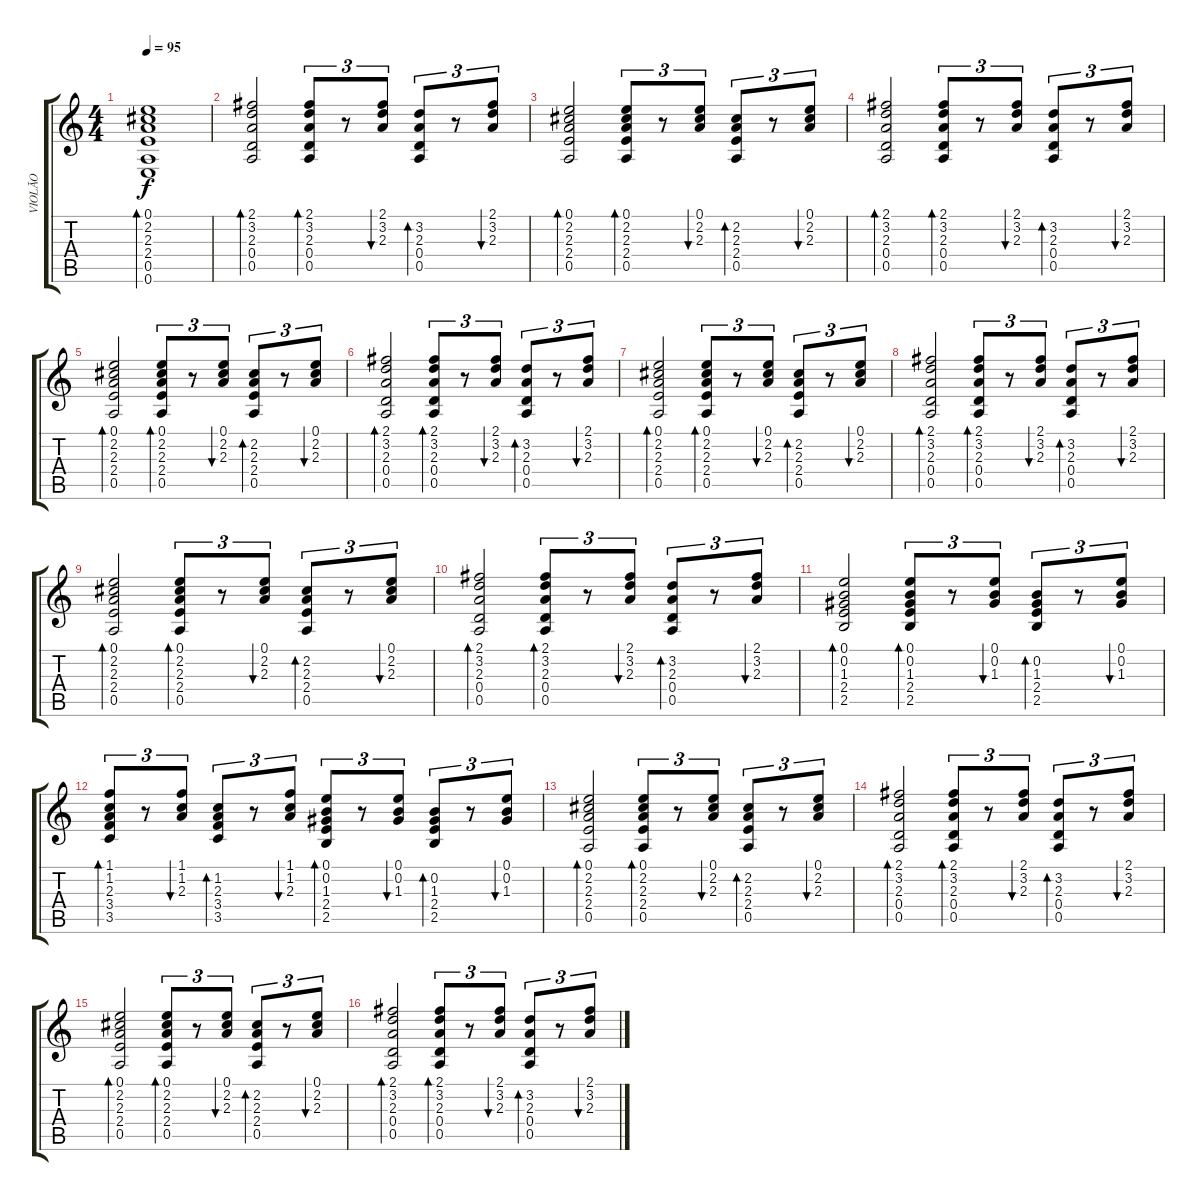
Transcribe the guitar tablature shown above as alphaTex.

\track ("VIOLÃO" "VIOLÃO") {instrument acousticguitarsteel}
\staff {score tabs}
\tuning (E4 B3 G3 D3 A2 E2) {hide}
\ts (4 4)
\tempo 95
\clef g2
\ks c
(0.1 2.2 2.3 2.4 0.5 0.6).1{bd 120 dy f} |
(2.1 3.2 2.3 0.4 0.5).2{bd 60} (2.1 3.2 2.3 0.4 0.5).8{tu (3 2) bd 60} r.8{tu (3 2)} (2.1 3.2 2.3).8{tu (3 2) bu 120} (3.2 2.3 0.4 0.5).8{tu (3 2) bd 60} r.8{tu (3 2)} (2.1 3.2 2.3).8{tu (3 2) bu 120} |
(0.1 2.2 2.3 2.4 0.5).2{bd 60} (0.1 2.2 2.3 2.4 0.5).8{tu (3 2) bd 60} r.8{tu (3 2)} (0.1 2.2 2.3).8{tu (3 2) bu 120} (2.2 2.3 2.4 0.5).8{tu (3 2) bd 60} r.8{tu (3 2)} (0.1 2.2 2.3).8{tu (3 2) bu 120} |
(2.1 3.2 2.3 0.4 0.5).2{bd 60} (2.1 3.2 2.3 0.4 0.5).8{tu (3 2) bd 60} r.8{tu (3 2)} (2.1 3.2 2.3).8{tu (3 2) bu 120} (3.2 2.3 0.4 0.5).8{tu (3 2) bd 60} r.8{tu (3 2)} (2.1 3.2 2.3).8{tu (3 2) bu 120} |
(0.1 2.2 2.3 2.4 0.5).2{bd 60} (0.1 2.2 2.3 2.4 0.5).8{tu (3 2) bd 60} r.8{tu (3 2)} (0.1 2.2 2.3).8{tu (3 2) bu 120} (2.2 2.3 2.4 0.5).8{tu (3 2) bd 60} r.8{tu (3 2)} (0.1 2.2 2.3).8{tu (3 2) bu 120} |
(2.1 3.2 2.3 0.4 0.5).2{bd 60} (2.1 3.2 2.3 0.4 0.5).8{tu (3 2) bd 60} r.8{tu (3 2)} (2.1 3.2 2.3).8{tu (3 2) bu 120} (3.2 2.3 0.4 0.5).8{tu (3 2) bd 60} r.8{tu (3 2)} (2.1 3.2 2.3).8{tu (3 2) bu 120} |
(0.1 2.2 2.3 2.4 0.5).2{bd 60} (0.1 2.2 2.3 2.4 0.5).8{tu (3 2) bd 60} r.8{tu (3 2)} (0.1 2.2 2.3).8{tu (3 2) bu 120} (2.2 2.3 2.4 0.5).8{tu (3 2) bd 60} r.8{tu (3 2)} (0.1 2.2 2.3).8{tu (3 2) bu 120} |
(2.1 3.2 2.3 0.4 0.5).2{bd 60} (2.1 3.2 2.3 0.4 0.5).8{tu (3 2) bd 60} r.8{tu (3 2)} (2.1 3.2 2.3).8{tu (3 2) bu 120} (3.2 2.3 0.4 0.5).8{tu (3 2) bd 60} r.8{tu (3 2)} (2.1 3.2 2.3).8{tu (3 2) bu 120} |
(0.1 2.2 2.3 2.4 0.5).2{bd 60} (0.1 2.2 2.3 2.4 0.5).8{tu (3 2) bd 60} r.8{tu (3 2)} (0.1 2.2 2.3).8{tu (3 2) bu 120} (2.2 2.3 2.4 0.5).8{tu (3 2) bd 60} r.8{tu (3 2)} (0.1 2.2 2.3).8{tu (3 2) bu 120} |
(2.1 3.2 2.3 0.4 0.5).2{bd 60} (2.1 3.2 2.3 0.4 0.5).8{tu (3 2) bd 60} r.8{tu (3 2)} (2.1 3.2 2.3).8{tu (3 2) bu 120} (3.2 2.3 0.4 0.5).8{tu (3 2) bd 60} r.8{tu (3 2)} (2.1 3.2 2.3).8{tu (3 2) bu 120} |
(0.1 0.2 1.3 2.4 2.5).2{bd 60} (0.1 0.2 1.3 2.4 2.5).8{tu (3 2) bd 60} r.8{tu (3 2)} (0.1 0.2 1.3).8{tu (3 2) bu 120} (0.2 1.3 2.4 2.5).8{tu (3 2) bd 60} r.8{tu (3 2)} (0.1 0.2 1.3).8{tu (3 2) bu 120} |
(1.1 1.2 2.3 3.4 3.5).8{tu (3 2) bd 60} r.8{tu (3 2)} (1.1 1.2 2.3).8{tu (3 2) bu 120} (1.2 2.3 3.4 3.5).8{tu (3 2) bd 60} r.8{tu (3 2)} (1.1 1.2 2.3).8{tu (3 2) bu 120} (0.1 0.2 1.3 2.4 2.5).8{tu (3 2) bd 60} r.8{tu (3 2)} (0.1 0.2 1.3).8{tu (3 2) bu 120} (0.2 1.3 2.4 2.5).8{tu (3 2) bd 60} r.8{tu (3 2)} (0.1 0.2 1.3).8{tu (3 2) bu 120} |
(0.1 2.2 2.3 2.4 0.5).2{bd 60} (0.1 2.2 2.3 2.4 0.5).8{tu (3 2) bd 60} r.8{tu (3 2)} (0.1 2.2 2.3).8{tu (3 2) bu 120} (2.2 2.3 2.4 0.5).8{tu (3 2) bd 60} r.8{tu (3 2)} (0.1 2.2 2.3).8{tu (3 2) bu 120} |
(2.1 3.2 2.3 0.4 0.5).2{bd 60} (2.1 3.2 2.3 0.4 0.5).8{tu (3 2) bd 60} r.8{tu (3 2)} (2.1 3.2 2.3).8{tu (3 2) bu 120} (3.2 2.3 0.4 0.5).8{tu (3 2) bd 60} r.8{tu (3 2)} (2.1 3.2 2.3).8{tu (3 2) bu 120} |
(0.1 2.2 2.3 2.4 0.5).2{bd 60} (0.1 2.2 2.3 2.4 0.5).8{tu (3 2) bd 60} r.8{tu (3 2)} (0.1 2.2 2.3).8{tu (3 2) bu 120} (2.2 2.3 2.4 0.5).8{tu (3 2) bd 60} r.8{tu (3 2)} (0.1 2.2 2.3).8{tu (3 2) bu 120} |
(2.1 3.2 2.3 0.4 0.5).2{bd 60} (2.1 3.2 2.3 0.4 0.5).8{tu (3 2) bd 60} r.8{tu (3 2)} (2.1 3.2 2.3).8{tu (3 2) bu 120} (3.2 2.3 0.4 0.5).8{tu (3 2) bd 60} r.8{tu (3 2)} (2.1 3.2 2.3).8{tu (3 2) bu 120}
